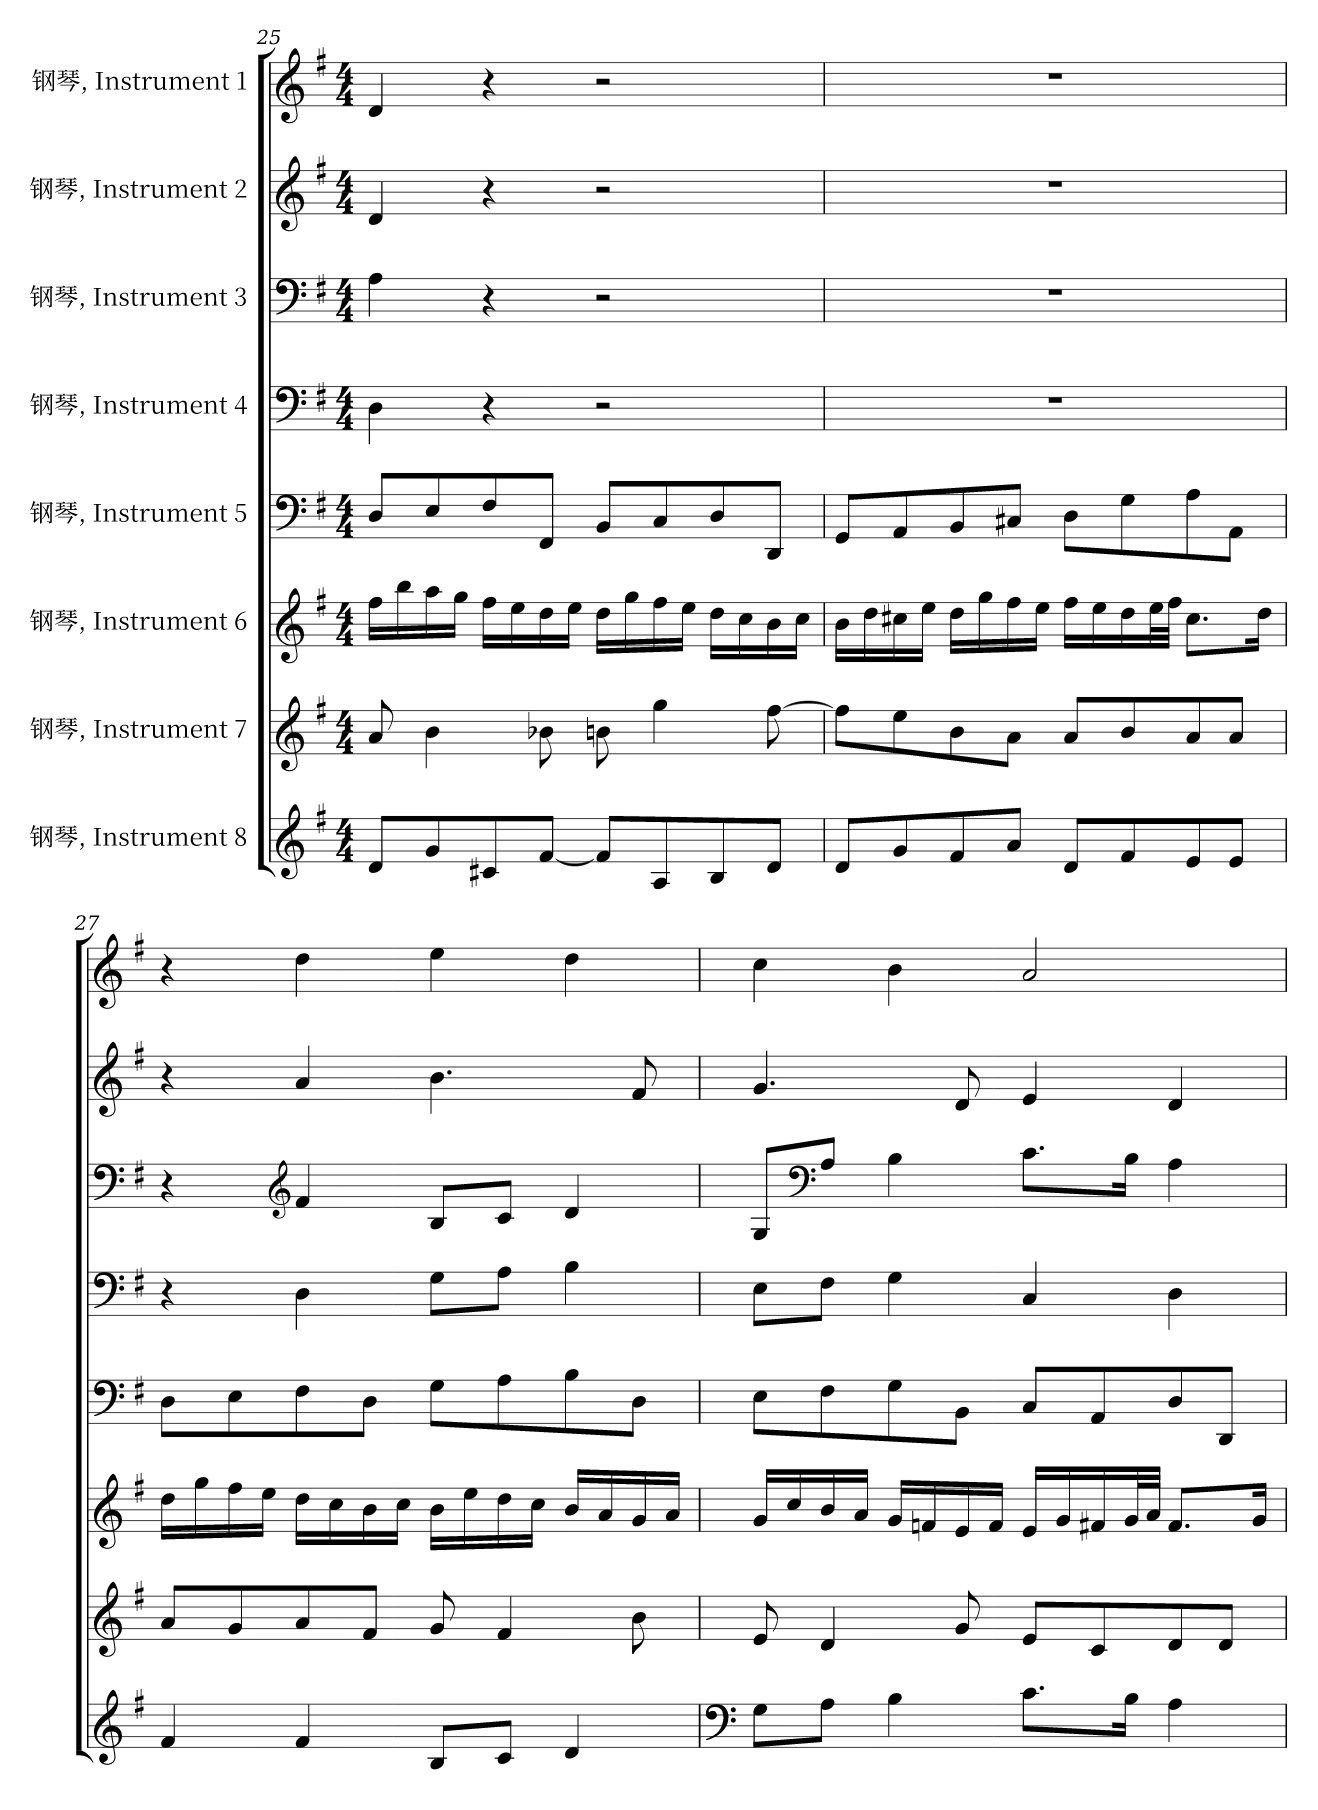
**kern	**kern	**kern	**kern	**kern	**kern	**kern	**kern
*part8	*part7	*part6	*part5	*part4	*part3	*part2	*part1
*staff8	*staff7	*staff6	*staff5	*staff4	*staff3	*staff2	*staff1
*I"钢琴, Instrument 8	*I"钢琴, Instrument 7	*I"钢琴, Instrument 6	*I"钢琴, Instrument 5	*I"钢琴, Instrument 4	*I"钢琴, Instrument 3	*I"钢琴, Instrument 2	*I"钢琴, Instrument 1
*clefG2	*clefG2	*clefG2	*clefF4	*clefF4	*clefF4	*clefG2	*clefG2
*k[f#]	*k[f#]	*k[f#]	*k[f#]	*k[f#]	*k[f#]	*k[f#]	*k[f#]
*M4/4	*M4/4	*M4/4	*M4/4	*M4/4	*M4/4	*M4/4	*M4/4
=25	=25	=25	=25	=25	=25	=25	=25
8d/L	8a/	16ff#\LL	8D/L	4D\	4A\	4d/	4d/
.	.	16bb\	.	.	.	.	.
8g/	4b\	16aa\	8E/	.	.	.	.
.	.	16gg\JJ	.	.	.	.	.
8c#X/	.	16ff#\LL	8F#/	4r	4r	4r	4r
.	.	16ee\	.	.	.	.	.
[8f#/J	8b-X\	16dd\	8FF#/J	.	.	.	.
.	.	16ee\JJ	.	.	.	.	.
8f#/L]	8bn\	16dd\LL	8BB/L	2r	2r	2r	2r
.	.	16gg\	.	.	.	.	.
8A/	4gg\	16ff#\	8C/	.	.	.	.
.	.	16ee\JJ	.	.	.	.	.
8B/	.	16dd\LL	8D/	.	.	.	.
.	.	16cc\	.	.	.	.	.
8d/J	[8ff#\	16b\	8DD/J	.	.	.	.
.	.	16cc\JJ	.	.	.	.	.
!!LO:PB:g=z
=26	=26	=26	=26	=26	=26	=26	=26
8d/L	8ff#\L]	16b\LL	8GG/L	1r	1r	1r	1r
.	.	16dd\	.	.	.	.	.
8g/	8ee\	16cc#X\	8AA/	.	.	.	.
.	.	16ee\JJ	.	.	.	.	.
8f#/	8b\	16dd\LL	8BB/	.	.	.	.
.	.	16gg\	.	.	.	.	.
8a/J	8a\J	16ff#\	8C#X/J	.	.	.	.
.	.	16ee\JJ	.	.	.	.	.
8d/L	8a/L	16ff#\LL	8D\L	.	.	.	.
.	.	16ee\	.	.	.	.	.
8f#/	8b/	16dd\	8G\	.	.	.	.
.	.	32ee\L	.	.	.	.	.
.	.	32ff#\JJJ	.	.	.	.	.
8e/	8a/	8.cc#\L	8A\	.	.	.	.
8e/J	8a/J	.	8AA\J	.	.	.	.
.	.	16dd\Jk	.	.	.	.	.
=27	=27	=27	=27	=27	=27	=27	=27
4f#/	8a/L	16dd\LL	8D\L	4r	4r	4r	4r
.	.	16gg\	.	.	.	.	.
.	8g/	16ff#\	8E\	.	.	.	.
.	.	16ee\JJ	.	.	.	.	.
*	*	*	*	*	*clefG2	*	*
4f#/	8a/	16dd\LL	8F#\	4D\	4f#/	4a/	4dd\
.	.	16cc\	.	.	.	.	.
.	8f#/J	16b\	8D\J	.	.	.	.
.	.	16cc\JJ	.	.	.	.	.
8B/L	8g/	16b\LL	8G\L	8G\L	8B/L	4.b\	4ee\
.	.	16ee\	.	.	.	.	.
8c/J	4f#/	16dd\	8A\	8A\J	8c/J	.	.
.	.	16cc\JJ	.	.	.	.	.
4d/	.	16b/LL	8B\	4B\	4d/	.	4dd\
.	.	16a/	.	.	.	.	.
.	8b\	16g/	8D\J	.	.	8f#/	.
.	.	16a/JJ	.	.	.	.	.
!!LO:PB:g=z
=28	=28	=28	=28	=28	=28	=28	=28
*clefF4	*	*	*	*	*	*	*
8G\L	8e/	16g/LL	8E\L	8E\L	8G/L	4.g/	4cc\
.	.	16cc/	.	.	.	.	.
*	*	*	*	*	*clefF4	*	*
8A\J	4d/	16b/	8F#\	8F#\J	8A/J	.	.
.	.	16a/JJ	.	.	.	.	.
4B\	.	16g/LL	8G\	4G\	4B\	.	4b\
.	.	16fn/	.	.	.	.	.
.	8g/	16e/	8BB\J	.	.	8d/	.
.	.	16f/JJ	.	.	.	.	.
8.c\L	8e/L	16e/LL	8C/L	4C/	8.c\L	4e/	2a/
.	.	16g/	.	.	.	.	.
.	8c/	16f#X/	8AA/	.	.	.	.
16B\Jk	.	32g/L	.	.	16B\Jk	.	.
.	.	32a/JJJ	.	.	.	.	.
4A\	8d/	8.f#/L	8D/	4D\	4A\	4d/	.
.	8d/J	.	8DD/J	.	.	.	.
.	.	16g/Jk	.	.	.	.	.
=	=	=	=	=	=	=	=
*-	*-	*-	*-	*-	*-	*-	*-
